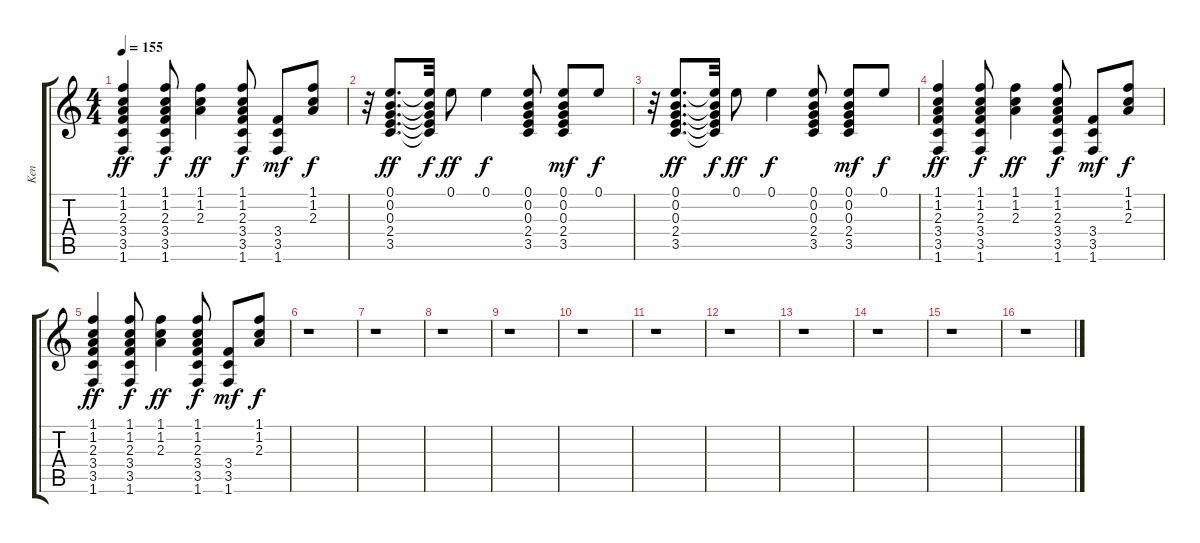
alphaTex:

\track ("Ken" "Ken") {instrument acousticguitarsteel}
\staff {score tabs}
\tuning (E4 B3 G3 D3 A2 E2) {hide}
\ts (4 4)
\tempo 155
\clef g2
\ks c
(1.1 1.2 2.3 3.4 3.5 1.6).4{dy ff} (1.1 1.2 2.3 3.4 3.5 1.6).8{dy f} (1.1 1.2 2.3).4{dy ff} (1.1 1.2 2.3 3.4 3.5 1.6).8{dy f} (3.4 3.5 1.6).8{dy mf} (1.1 1.2 2.3).8{dy f} |
r.32 (0.1 0.2 0.3 2.4 3.5).8{d dy ff} (0.1{t} 0.2{t} 0.3{t} 2.4{t} 3.5{t}).32{dy f} 0.1.8{dy ff} 0.1.4{dy f} (0.1 0.2 0.3 2.4 3.5).8 (0.1 0.2 0.3 2.4 3.5).8{dy mf} 0.1.8{dy f} |
r.32 (0.1 0.2 0.3 2.4 3.5).8{d dy ff} (0.1{t} 0.2{t} 0.3{t} 2.4{t} 3.5{t}).32{dy f} 0.1.8{dy ff} 0.1.4{dy f} (0.1 0.2 0.3 2.4 3.5).8 (0.1 0.2 0.3 2.4 3.5).8{dy mf} 0.1.8{dy f} |
(1.1 1.2 2.3 3.4 3.5 1.6).4{dy ff} (1.1 1.2 2.3 3.4 3.5 1.6).8{dy f} (1.1 1.2 2.3).4{dy ff} (1.1 1.2 2.3 3.4 3.5 1.6).8{dy f} (3.4 3.5 1.6).8{dy mf} (1.1 1.2 2.3).8{dy f} |
(1.1 1.2 2.3 3.4 3.5 1.6).4{dy ff} (1.1 1.2 2.3 3.4 3.5 1.6).8{dy f} (1.1 1.2 2.3).4{dy ff} (1.1 1.2 2.3 3.4 3.5 1.6).8{dy f} (3.4 3.5 1.6).8{dy mf} (1.1 1.2 2.3).8{dy f} |
r.1 |
r.1 |
r.1 |
r.1 |
r.1 |
r.1 |
r.1 |
r.1 |
r.1 |
r.1 |
r.1
